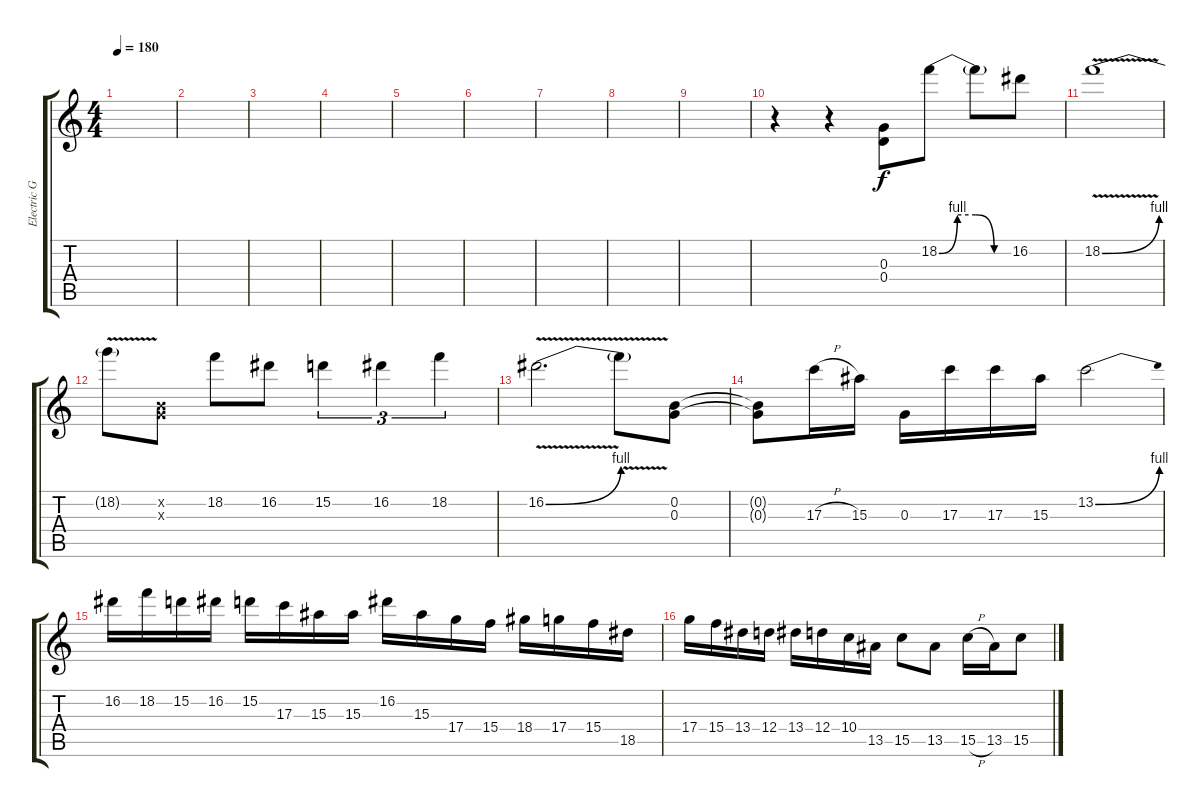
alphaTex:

\track ("Electric Guitar (Pitrelli)" "Electric G") {instrument distortionguitar}
\staff {score tabs}
\tuning (E4 B3 G3 D3 A2 E2) {hide}
\ts (4 4)
\tempo 180
\clef g2
\ks c
|
|
|
|
|
|
|
|
|
r.4 r.4 (0.3 0.4).8 18.2{be (custom 0 0 15 4 30 4 45 0 60 0)}.8 18.2{t}.8 16.2.8 |
18.2{be (bend 0 0 60 4) v}.1 |
18.2{v t}.8 (0.2{x} 0.3{x}).8 18.2.8 16.2.8 15.2.4{tu (3 2)} 16.2.4{tu (3 2)} 18.2.4{tu (3 2)} |
16.2{be (bend 0 0 60 4) v}.2{d} 16.2{v t}.8 (0.2 0.3).8 |
(0.2{t} 0.3{t}).8 17.3{h}.16 15.3.16 0.3.16 17.3.16 17.3.16 15.3.16 13.2{be (bend 0 0 60 4)}.2 |
16.2.16 18.2.16 15.2.16 16.2.16 15.2.16 17.3.16 15.3.16 15.3.16 16.2.16 15.3.16 17.4.16 15.4.16 18.4.16 17.4.16 15.4.16 18.5.16 |
17.4.16 15.4.16 13.4.16 12.4.16 13.4.16 12.4.16 10.4.16 13.5.16 15.5.8 13.5.8 15.5{h}.16 13.5.16 15.5.8
